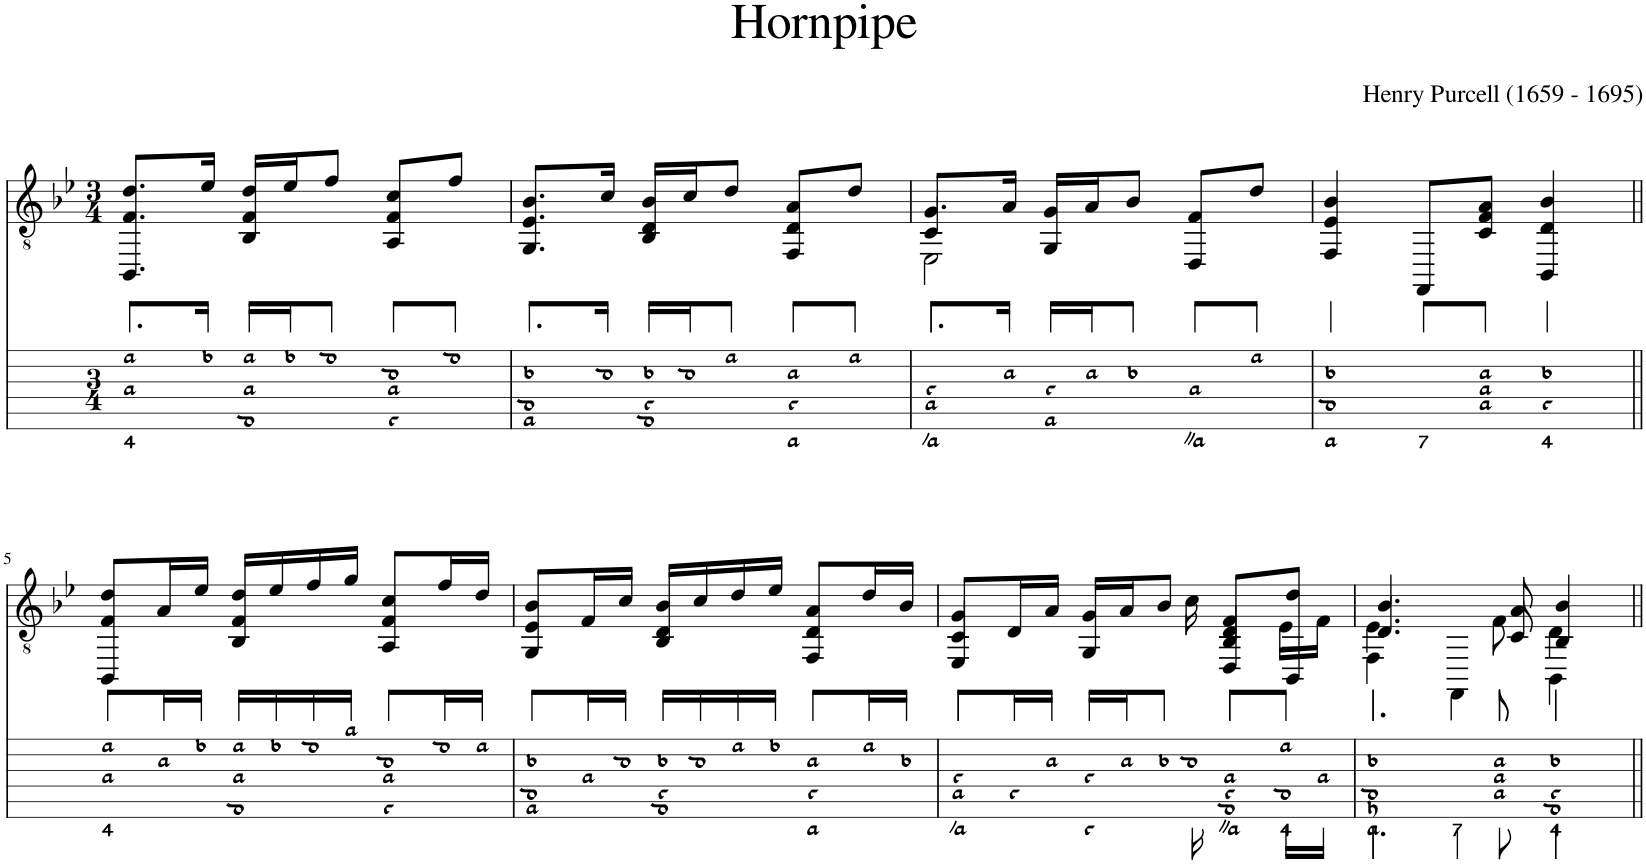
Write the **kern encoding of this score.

**kern	**kern
*part1	*part1
*staff2	*staff1
*I"Arciloutna	*
*stria6	*
*	*clefGv2
*k[b-e-]	*k[b-e-]
*M3/4	*M3/4
=1	=1
8.BBB-/ 8.F/ 8.d/L	8.BBB-/ 8.F/ 8.d/L
16e-/Jk	16e-/Jk
16BB-/ 16F/ 16d/LL	16BB-/ 16F/ 16d/LL
16e-/J	16e-/J
8f/J	8f/J
8AA/ 8F/ 8c/L	8AA/ 8F/ 8c/L
8f/J	8f/J
=2	=2
8.GG/ 8.E-/ 8.B-/L	8.GG/ 8.E-/ 8.B-/L
16c/Jk	16c/Jk
16BB-/ 16D/ 16B-/LL	16BB-/ 16D/ 16B-/LL
16c/J	16c/J
8d/J	8d/J
8FF/ 8D/ 8A/L	8FF/ 8D/ 8A/L
8d/J	8d/J
=3	=3
*^	*^
*	*^	*	*^
8.G/L	4C/	2EE-	8.G/L	4C/	2EE-\
16A/Jk	.	.	16A/Jk	.	.
16GG/ 16G/LL	2ryy	.	16GG/ 16G/LL	2ryy	.
16A/J	.	.	16A/J	.	.
8B-/J	.	.	8B-/J	.	.
8DD/ 8F/L	.	4ryy	8DD/ 8F/L	.	4ryy
8d/J	.	.	8d/J	.	.
*v	*v	*v	*	*	*
*	*v	*v	*v
=4	=4
4FF/ 4E-/ 4B-/	4FF/ 4E-/ 4B-/
8FFF/L	8FFF/L
8C/ 8F/ 8A/J	8C/ 8F/ 8A/J
4BBB-/ 4D/ 4B-/	4BBB-/ 4D/ 4B-/
!!LO:LB:g=z
=5||	=5||
8BBB-/ 8F/ 8d/L	8BBB-/ 8F/ 8d/L
16A/L	16A/L
16e-/JJ	16e-/JJ
16BB-/ 16F/ 16d/LL	16BB-/ 16F/ 16d/LL
16e-/	16e-/
16f/	16f/
16g/JJ	16g/JJ
8AA/ 8F/ 8c/L	8AA/ 8F/ 8c/L
16f/L	16f/L
16d/JJ	16d/JJ
=6	=6
8GG/ 8E-/ 8B-/L	8GG/ 8E-/ 8B-/L
16F/L	16F/L
16c/JJ	16c/JJ
16BB-/ 16D/ 16B-/LL	16BB-/ 16D/ 16B-/LL
16c/	16c/
16d/	16d/
16e-/JJ	16e-/JJ
8FF/ 8D/ 8A/L	8FF/ 8D/ 8A/L
16d/L	16d/L
16B-/JJ	16B-/JJ
=7	=7
*^	*^
*	*^	*	*^
8EE-/ 8G/L	4..ryy	4C/	8EE-/ 8G/L	4..ryy	4C/
16D/L	.	.	16D/L	.	.
16A/JJ	.	.	16A/JJ	.	.
16GG/ 16G/LL	.	4ryy	16GG/ 16G/LL	.	4ryy
16A/J	.	.	16A/J	.	.
8B-/J	.	.	8B-/J	.	.
.	16c\	.	.	16c\	.
8DD/ 8D/ 8F/L	8ryy	4BB-/	8DD/ 8D/ 8F/L	8ryy	4BB-/
8BBB-/ 8d/J	16E-\LL	.	8BBB-/ 8d/J	16E-\LL	.
.	16F\JJ	.	.	16F\JJ	.
=8	=8	=8	=8	=8	=8
*	*	*^	*	*	*^
4.B-/	4.E-\	4.D/	4FF\	4.B-/	4.E-\	4.D/	4FF\
.	.	.	4FFF\	.	.	.	4FFF\
8A/	8F\	8C/	.	8A/	8F\	8C/	.
4B-/	4D\	4BB-/	4BBB-\	4B-/	4D\	4BB-/	4BBB-\
*v	*v	*v	*v	*	*	*	*
*	*v	*v	*v	*v
=||	=||
*-	*-
